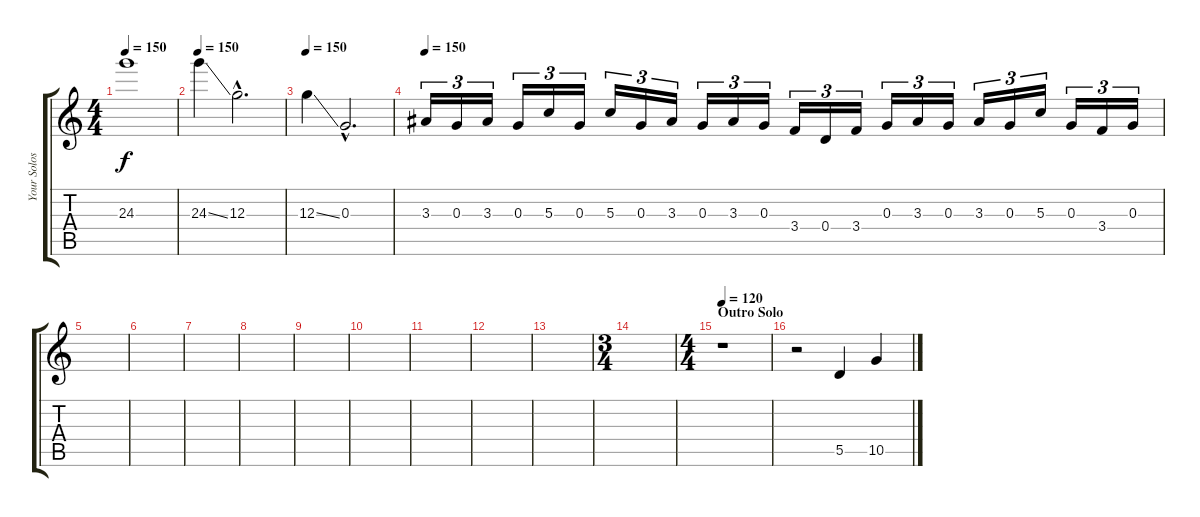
\track ("Your Solos Here!" "Your Solos") {instrument overdrivenguitar}
\staff {score tabs}
\tuning (E4 B3 G3 D3 A2 E2) {hide}
\ts (4 4)
\tempo 150
\clef g2
\ks c
24.3{t}.1{dy f} |
\tempo 150
24.3{ss}.4 12.3{hac}.2{d} |
\tempo 150
12.3{ss}.4 0.3{hac}.2{d} |
\tempo 150
3.3.16{tu (3 2)} 0.3.16{tu (3 2)} 3.3.16{tu (3 2)} 0.3.16{tu (3 2)} 5.3.16{tu (3 2)} 0.3.16{tu (3 2)} 5.3.16{tu (3 2)} 0.3.16{tu (3 2)} 3.3.16{tu (3 2)} 0.3.16{tu (3 2)} 3.3.16{tu (3 2)} 0.3.16{tu (3 2)} 3.4.16{tu (3 2)} 0.4.16{tu (3 2)} 3.4.16{tu (3 2)} 0.3.16{tu (3 2)} 3.3.16{tu (3 2)} 0.3.16{tu (3 2)} 3.3.16{tu (3 2)} 0.3.16{tu (3 2)} 5.3.16{tu (3 2)} 0.3.16{tu (3 2)} 3.4.16{tu (3 2)} 0.3.16{tu (3 2)} |
|
|
|
|
|
|
|
|
|
\ts (3 4)
|
\ts (4 4)
\section ("" "Outro Solo")
\tempo 120
r.1 |
r.2 5.5.4 10.5{sl}.4
